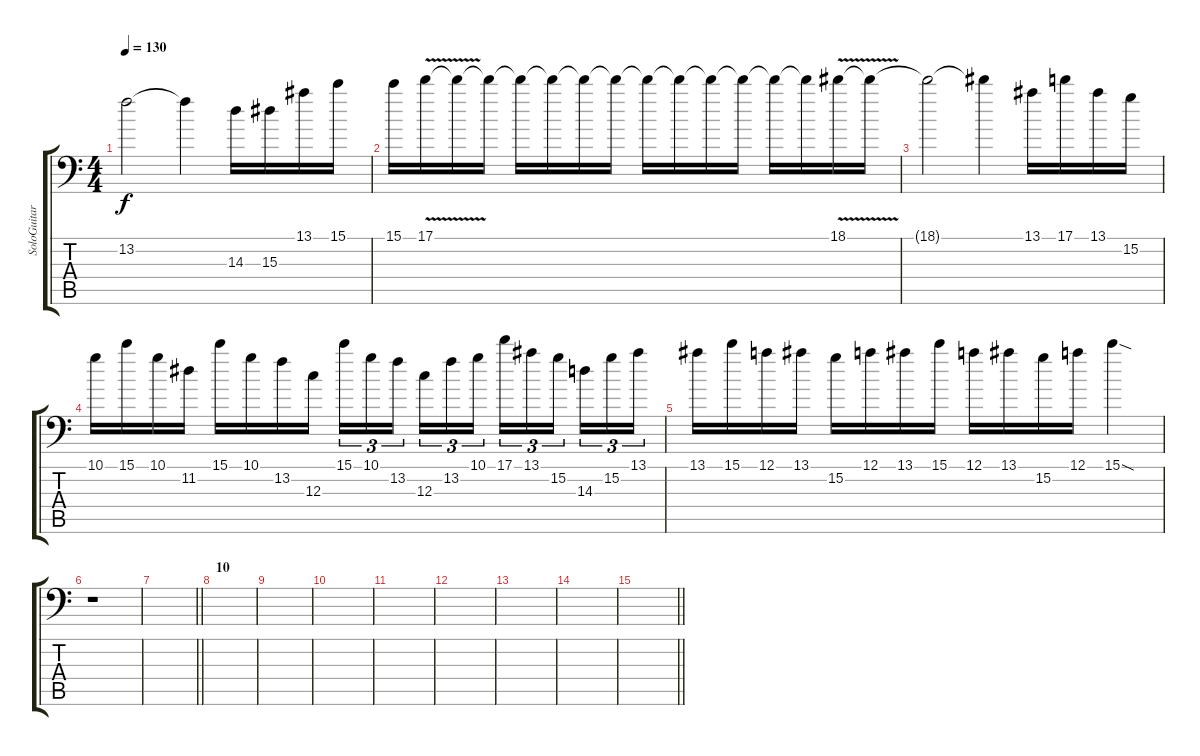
\track ("SoloGuitar2" "SoloGuitar") {instrument distortionguitar}
\staff {score tabs}
\tuning (A3 E3 C3 G2 D2 G1) {hide}
\ts (4 4)
\tempo 130
\clef f4
\ks c
13.2{t}.2{dy f} 13.2{t}.4 14.3.16 15.3.16 13.1.16 15.1.16 |
15.1.16 17.1{v}.16 17.1{t}.16 17.1{t}.16 17.1{t}.16 17.1{t}.16 17.1{t}.16 17.1{t}.16 17.1{t}.16 17.1{t}.16 17.1{t}.16 17.1{t}.16 17.1{t}.16 17.1{t}.16 18.1{v}.16 18.1{t}.16 |
18.1{t}.2 18.1{t}.4 13.1.16 17.1.16 13.1.16 15.2.16 |
10.1.16 15.1.16 10.1.16 11.2.16 15.1.16 10.1.16 13.2.16 12.3.16 15.1.16{tu (3 2)} 10.1.16{tu (3 2)} 13.2.16{tu (3 2) beam splitsecondary} 12.3.16{tu (3 2)} 13.2.16{tu (3 2)} 10.1.16{tu (3 2)} 17.1.16{tu (3 2)} 13.1.16{tu (3 2)} 15.2.16{tu (3 2) beam splitsecondary} 14.3.16{tu (3 2)} 15.2.16{tu (3 2)} 13.1.16{tu (3 2)} |
13.1.16 15.1.16 12.1.16 13.1.16 15.2.16 12.1.16 13.1.16 15.1.16 12.1.16 13.1.16 15.2.16 12.1.16 15.1{sod}.4 |
r.1 |
\barLineRight lightlight
|
\section ("" "10")
|
|
|
|
|
|
|
\barLineRight lightlight
